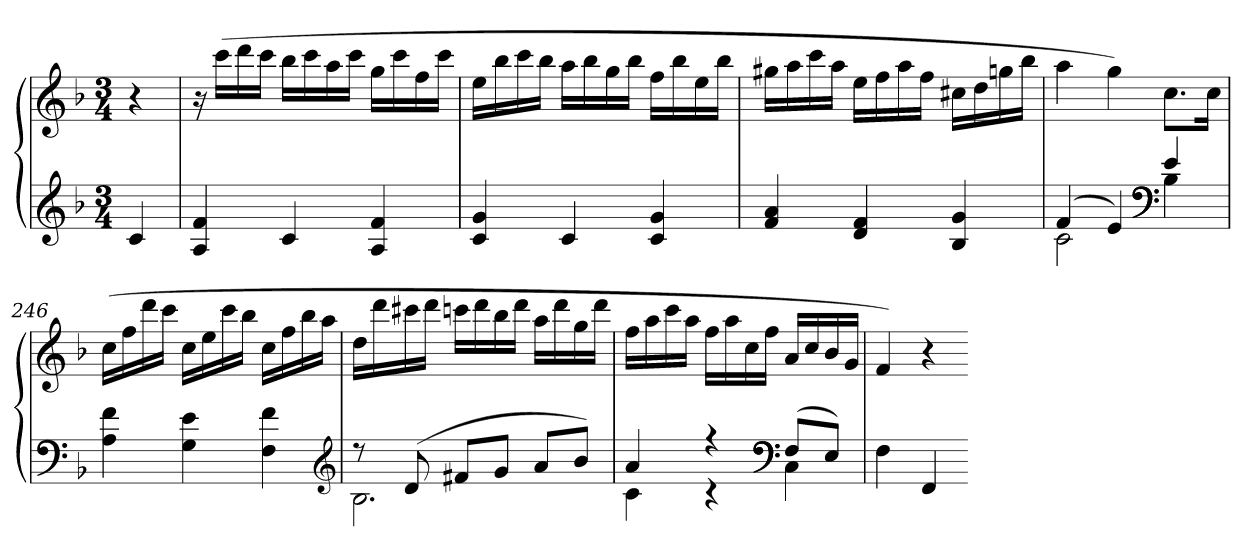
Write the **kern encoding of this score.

**kern	**kern
*part1	*part1
*staff2	*staff1
*clefG2	*clefG2
*k[b-]	*k[b-]
*F:	*F:
*M3/4	*M3/4
=	=
4c	4r
=242	=242
4A 4f	16r
.	(16cccLL
.	16ddd
.	16cccJJ
4c	16bb-LL
.	16ccc
.	16aa
.	16cccJJ
4A 4f	16ggLL
.	16ccc
.	16ff
.	16cccJJ
=243	=243
4c 4g	16eeLL
.	16bb-
.	16ccc
.	16bb-JJ
4c	16aaLL
.	16bb-
.	16gg
.	16bb-JJ
4c 4g	16ffLL
.	16bb-
.	16ee
.	16bb-JJ
=244	=244
4f 4a	16gg#XLL
.	16aa
.	16ccc
.	16aaJJ
4d 4f	16eeLL
.	16ff
.	16aa
.	16ffJJ
4B- 4g	16cc#XLL
.	16dd
.	16ggn
.	16bb-JJ
=245	=245
*^	*
(4f	2c	4aa
4e)	.	4gg)
*clefF4	*	*
4e	4B-	8.ccL
.	.	16ccJk
*v	*v	*
=246	=246
4A 4f	(16ccLL
.	16ff
.	16ddd
.	16cccJJ
4G 4e	16ccLL
.	16ee
.	16ccc
.	16bb-JJ
4F 4f	16ccLL
.	16ff
.	16bb-
.	16aaJJ
*clefG2	*
=247	=247
*^	*
8r	2.B-	16ddLL
.	.	16ddd
(8d	.	16ccc#X
.	.	16dddJJ
8f#XL	.	16cccnLL
.	.	16ddd
8gJ	.	16bb-
.	.	16dddJJ
8aL	.	16aaLL
.	.	16ddd
8b-J)	.	16gg
.	.	16dddJJ
=248	=248	=248
4a	4c	16ffLL
.	.	16aa
.	.	16ccc
.	.	16aaJJ
4r	4r	16ffLL
.	.	16aa
.	.	16cc
.	.	16ffJJ
*clefF4	*	*
(8FL	4C	16aLL
.	.	16cc
8EJ)	.	16b-
.	.	16gJJ
*v	*v	*
=249	=249
4F	4f)
4FF	4r
=-	=-
*-	*-
